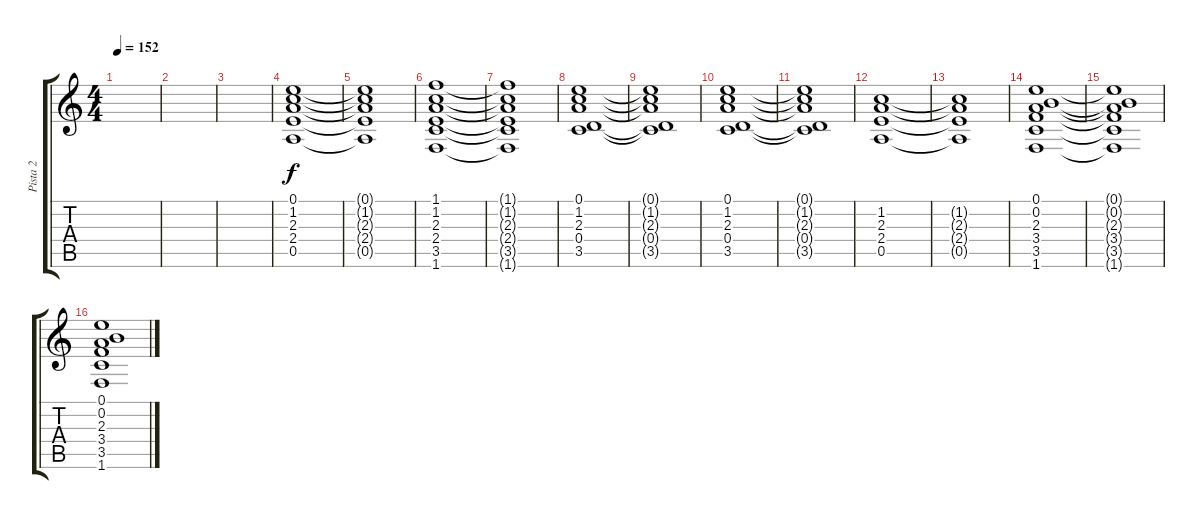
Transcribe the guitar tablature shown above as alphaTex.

\track ("Pista 2" "Pista 2") {instrument acousticguitarnylon}
\staff {score tabs}
\tuning (E4 B3 G3 D3 A2 E2) {hide}
\ts (4 4)
\tempo 152
\clef g2
\ks c
|
|
|
(0.1 1.2 2.3 2.4 0.5).1 |
(0.1{t} 1.2{t} 2.3{t} 2.4{t} 0.5{t}).1 |
(1.1 1.2 2.3 2.4 3.5 1.6).1 |
(1.1{t} 1.2{t} 2.3{t} 2.4{t} 3.5{t} 1.6{t}).1 |
(0.1 1.2 2.3 0.4 3.5).1 |
(0.1{t} 1.2{t} 2.3{t} 0.4{t} 3.5{t}).1 |
(0.1 1.2 2.3 0.4 3.5).1 |
(0.1{t} 1.2{t} 2.3{t} 0.4{t} 3.5{t}).1 |
(1.2 2.3 2.4 0.5).1 |
(1.2{t} 2.3{t} 2.4{t} 0.5{t}).1 |
(0.1 0.2 2.3 3.4 3.5 1.6).1 |
(0.1{t} 0.2{t} 2.3{t} 3.4{t} 3.5{t} 1.6{t}).1 |
(0.1 0.2 2.3 3.4 3.5 1.6).1
